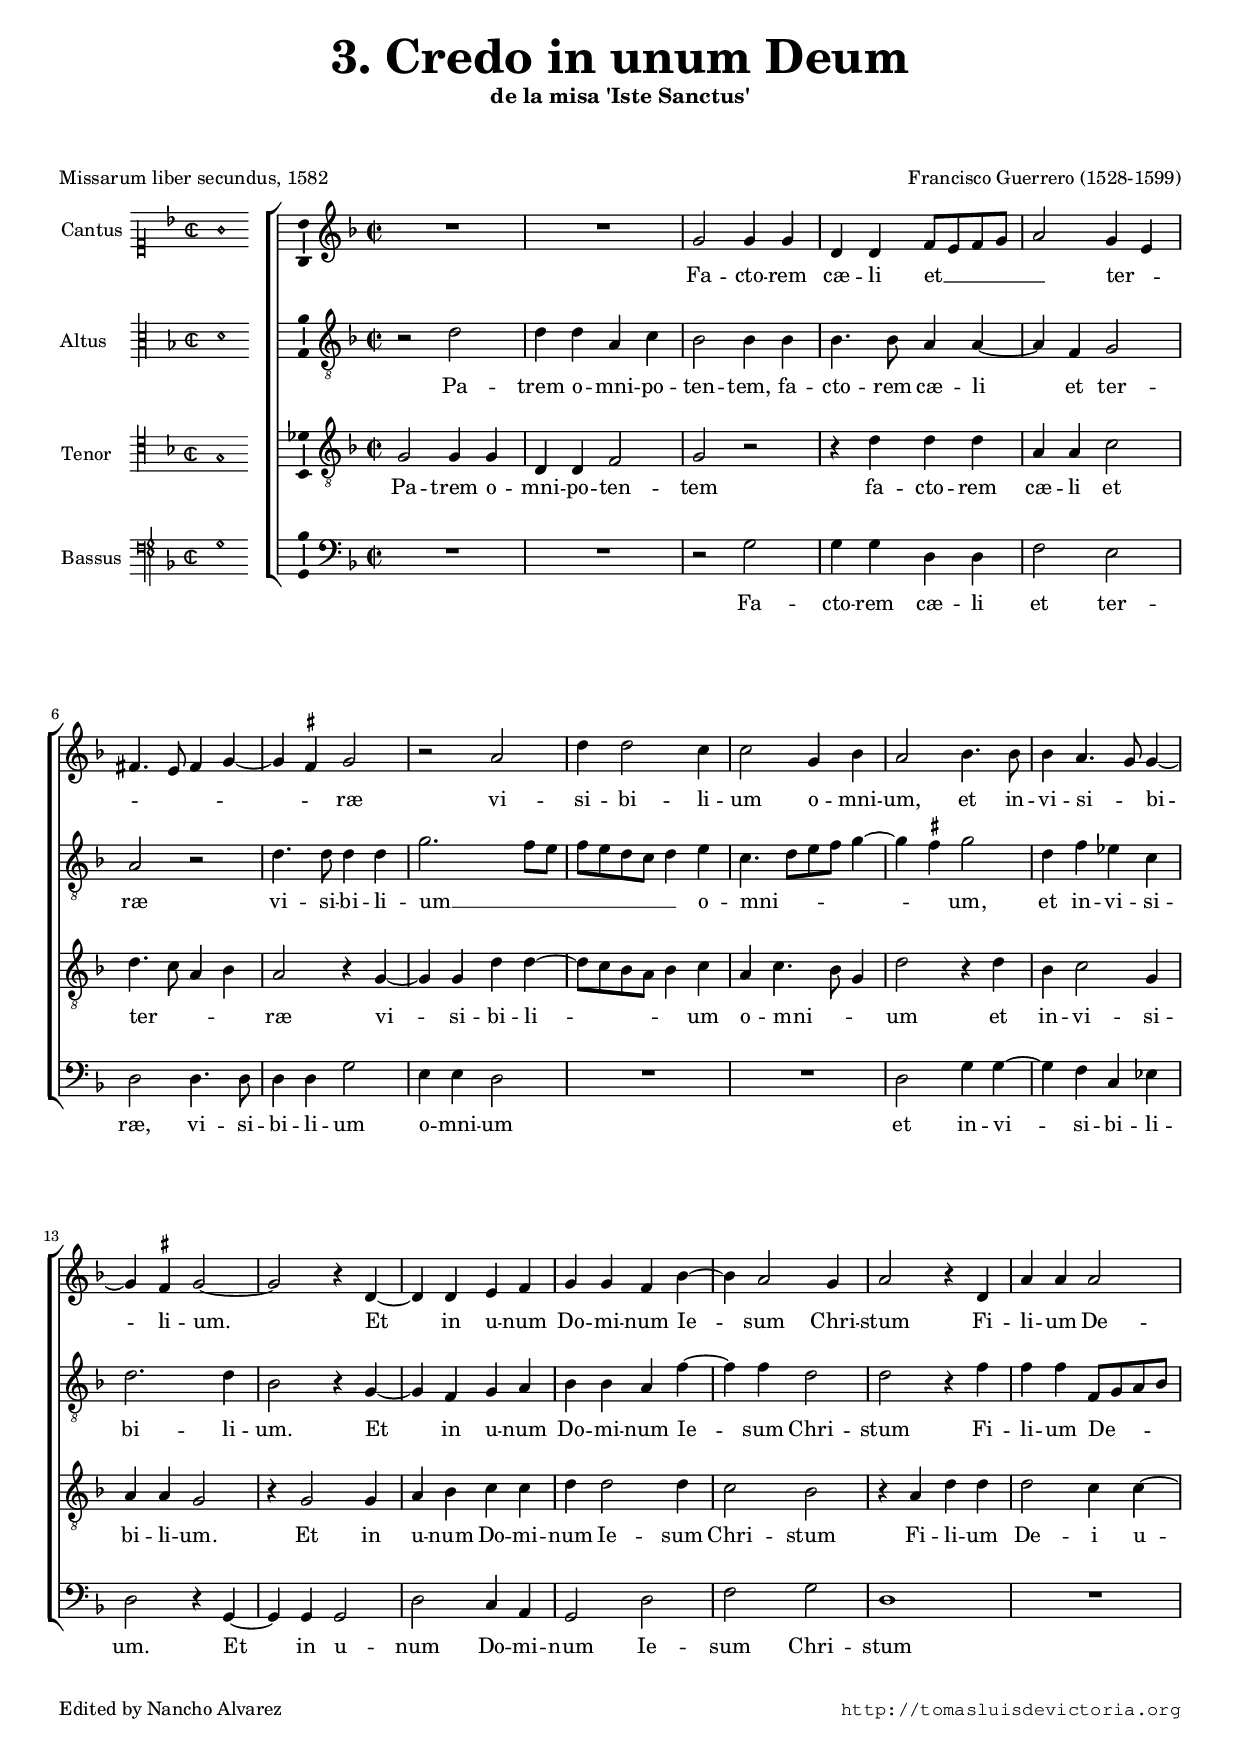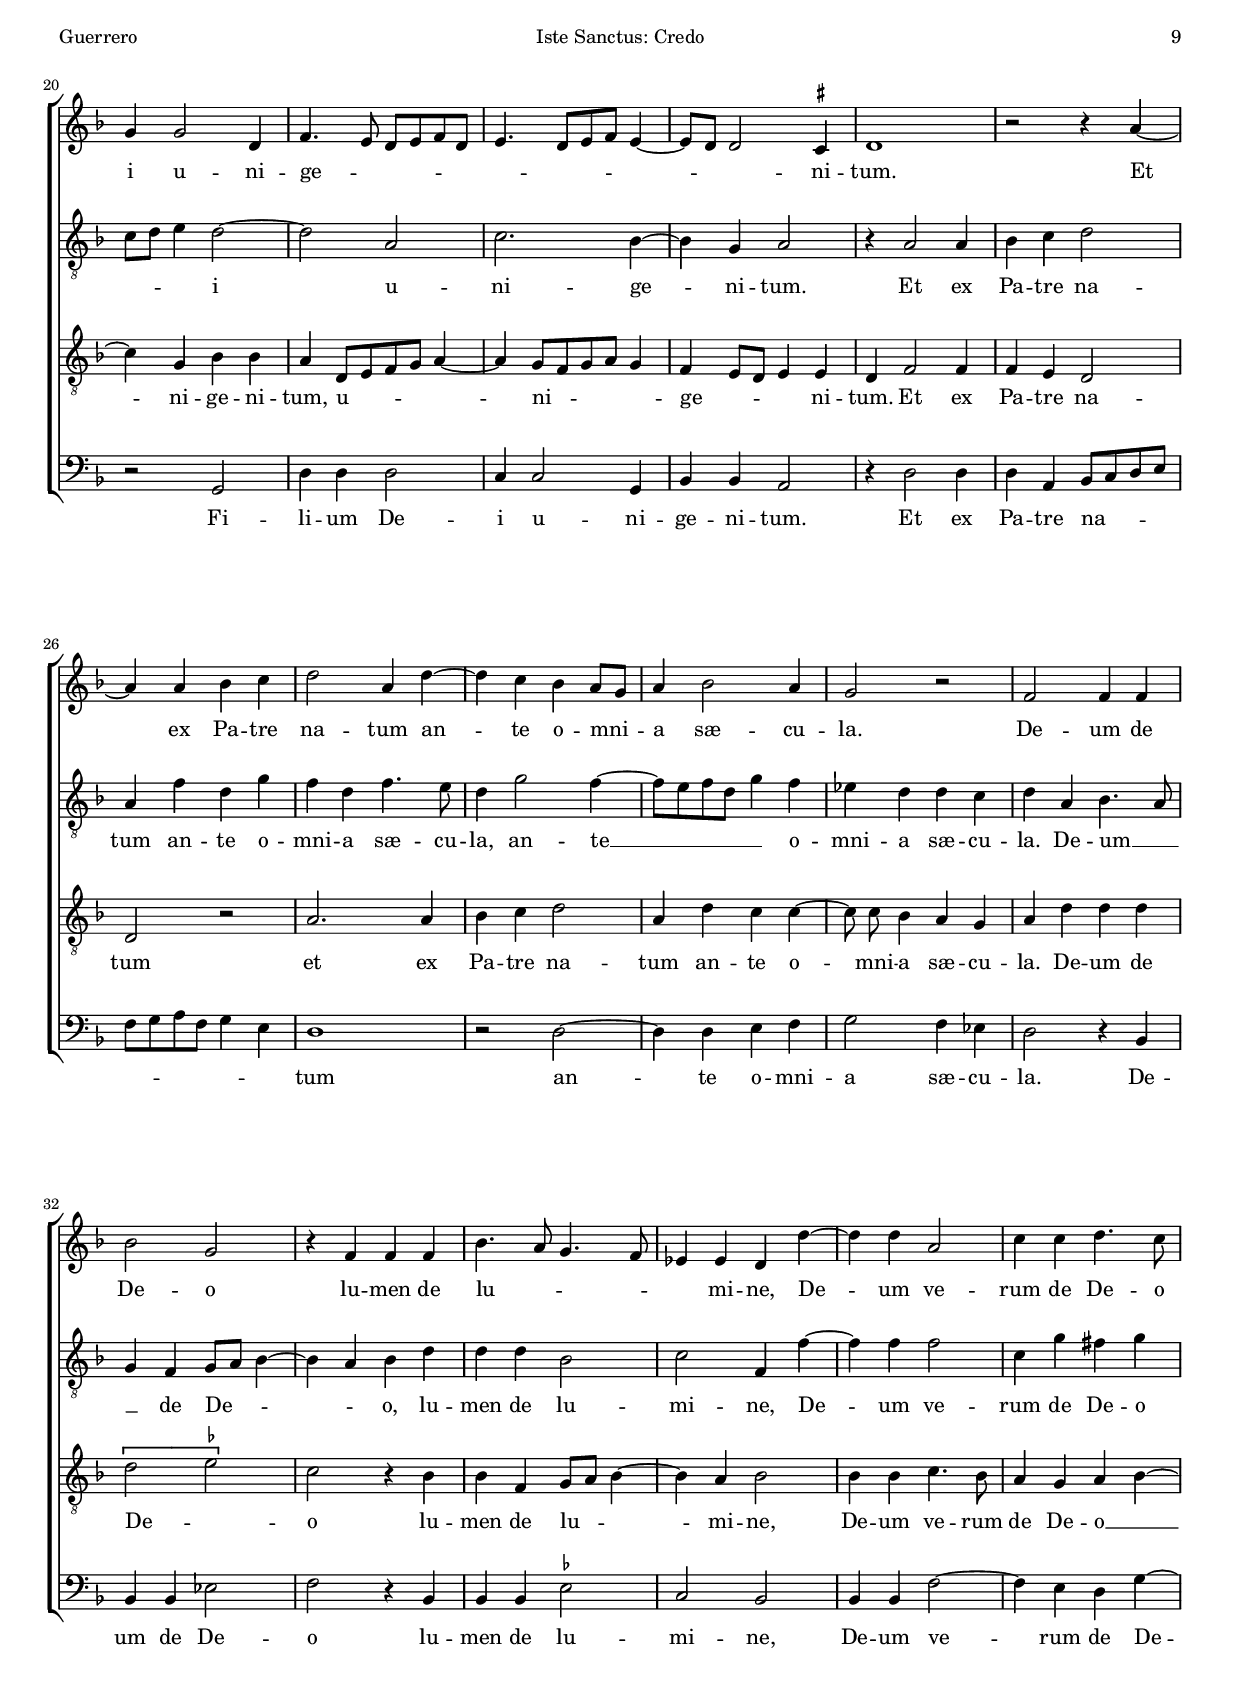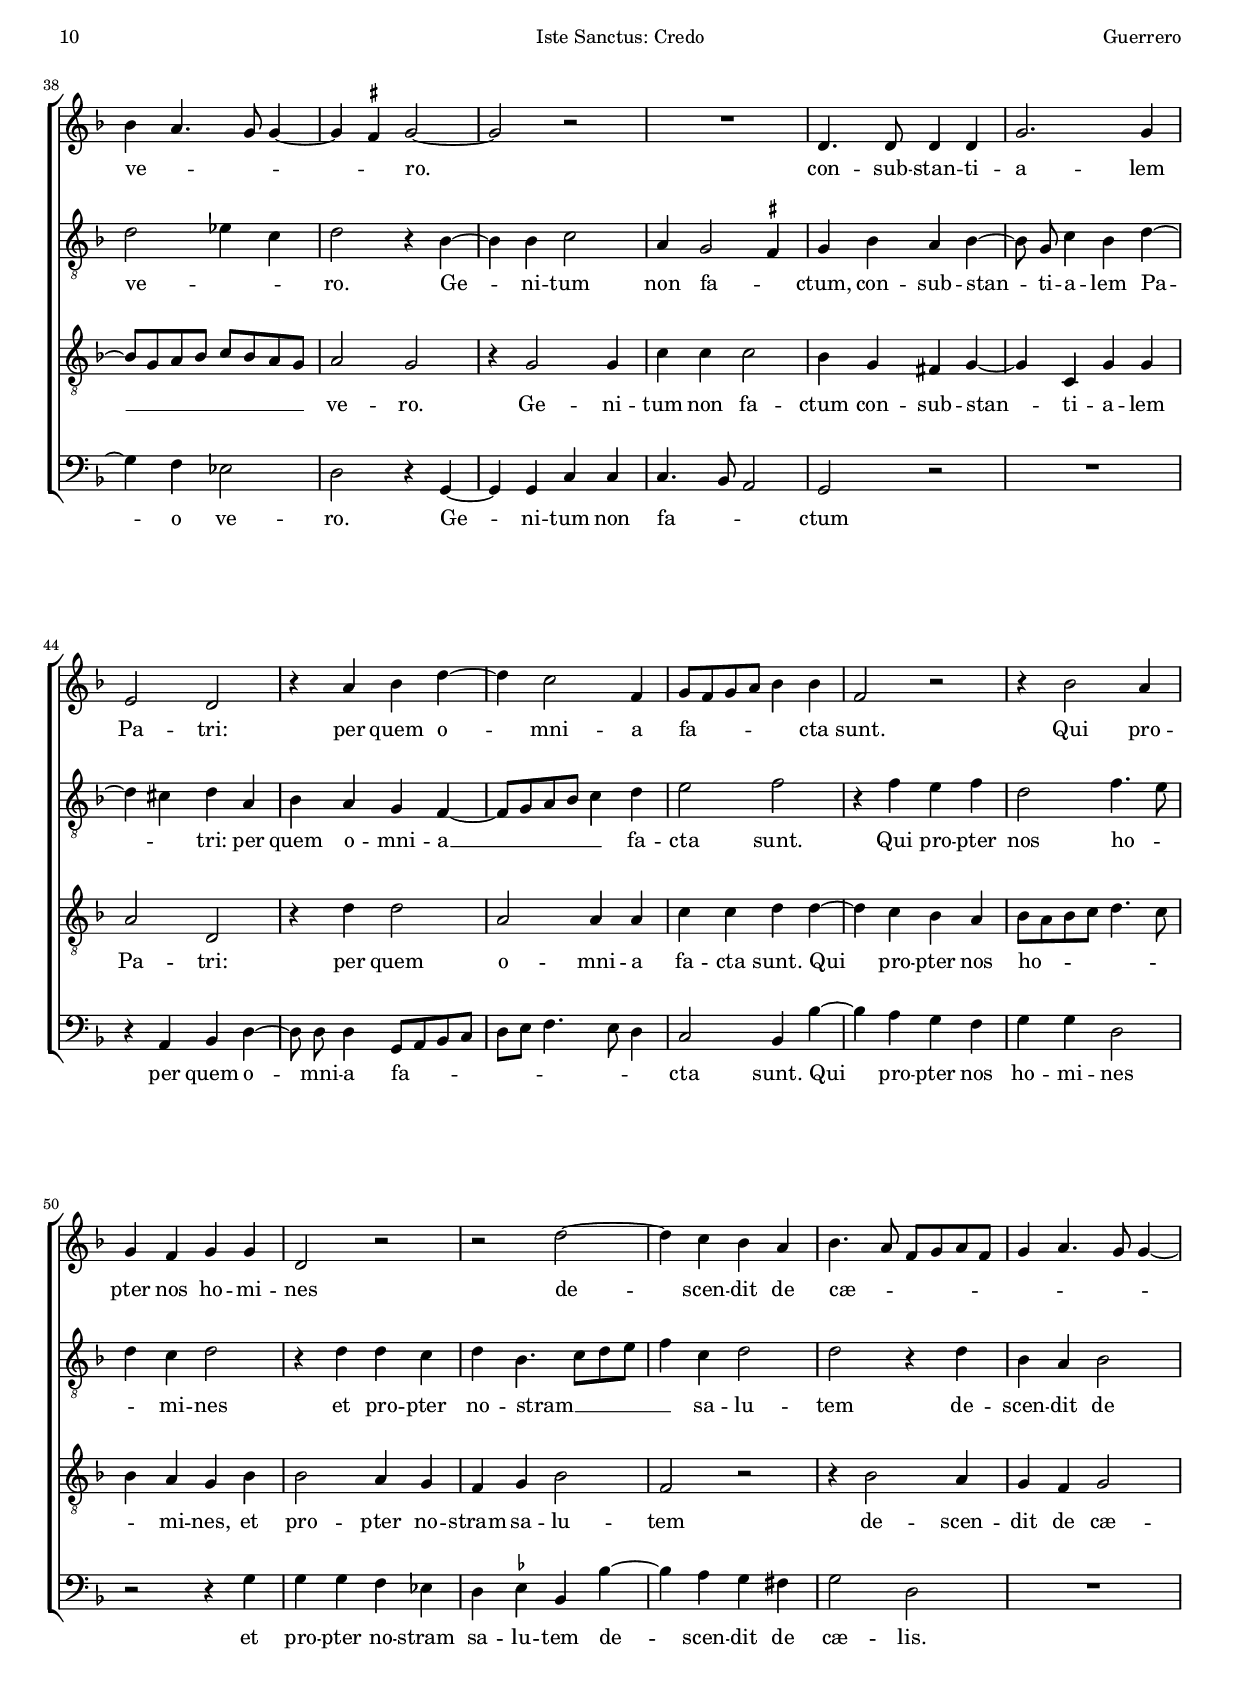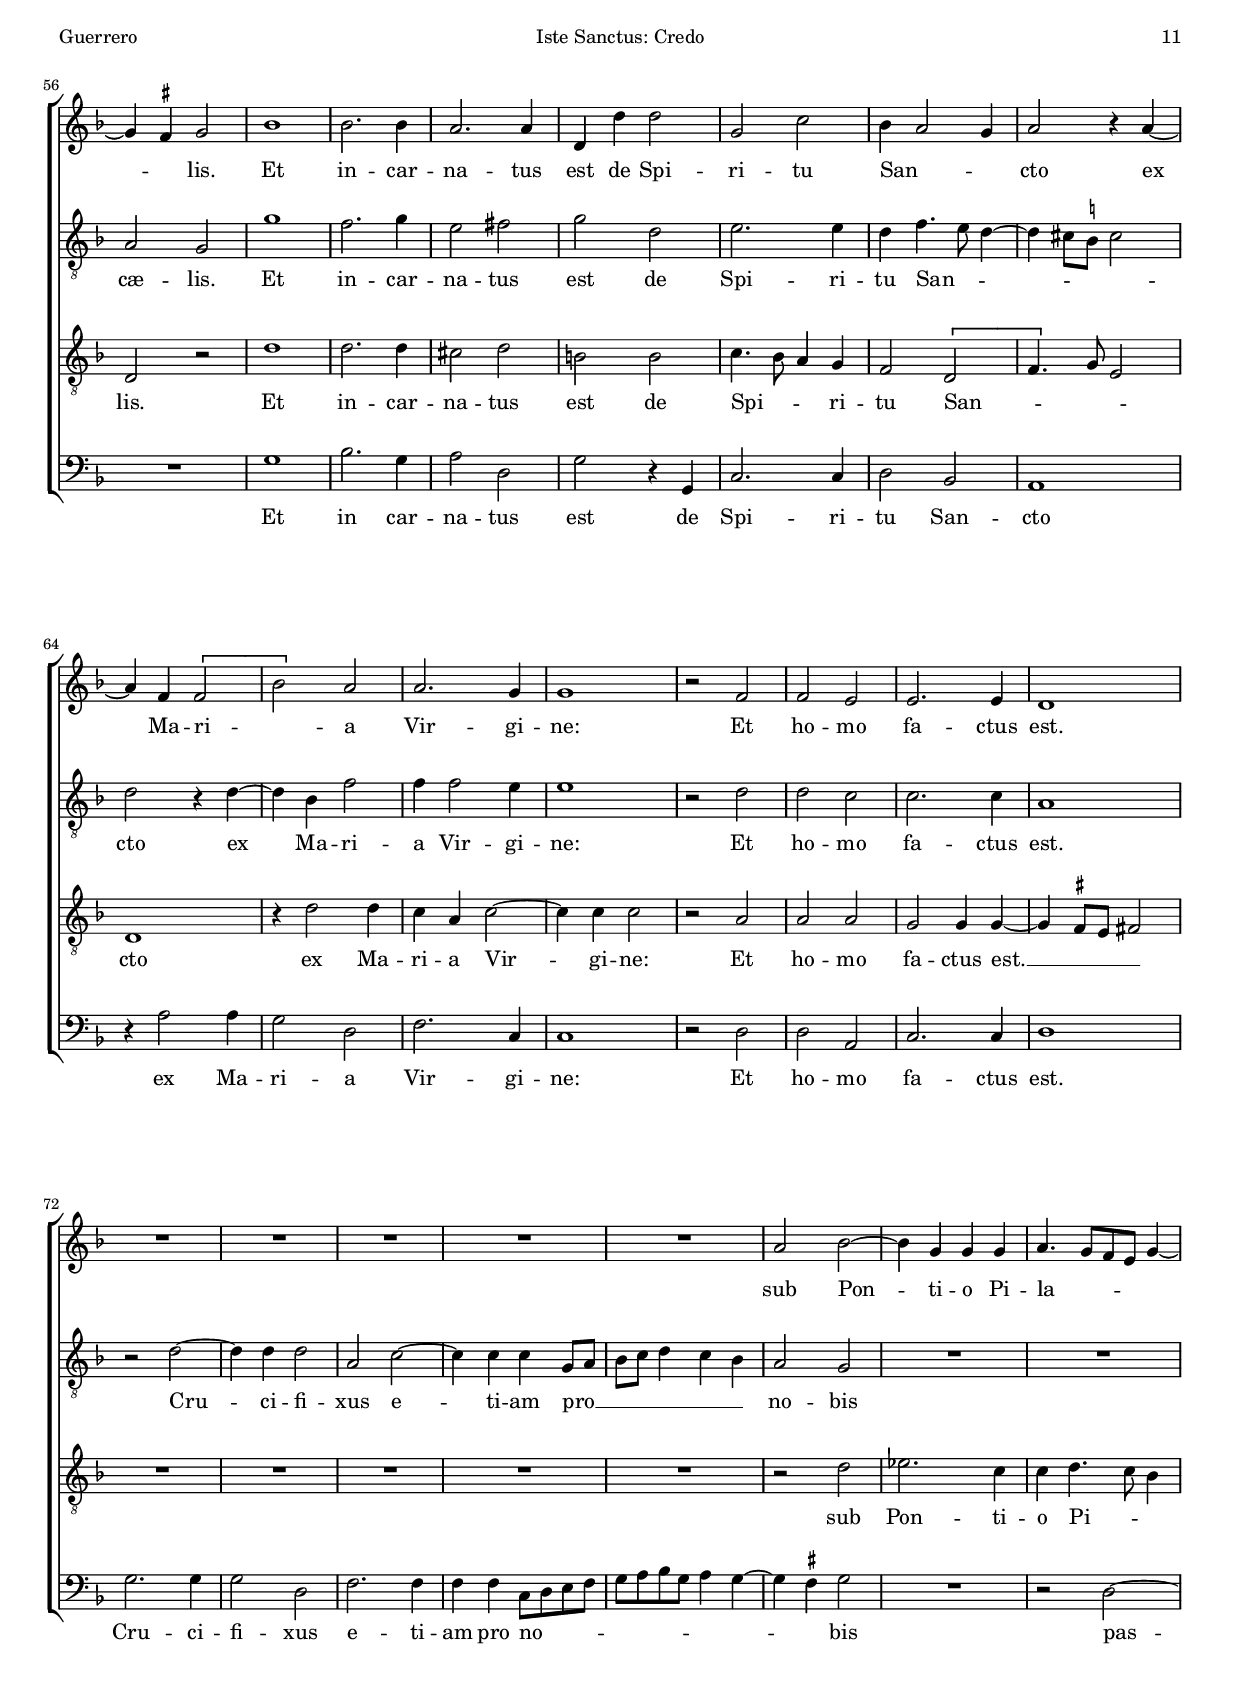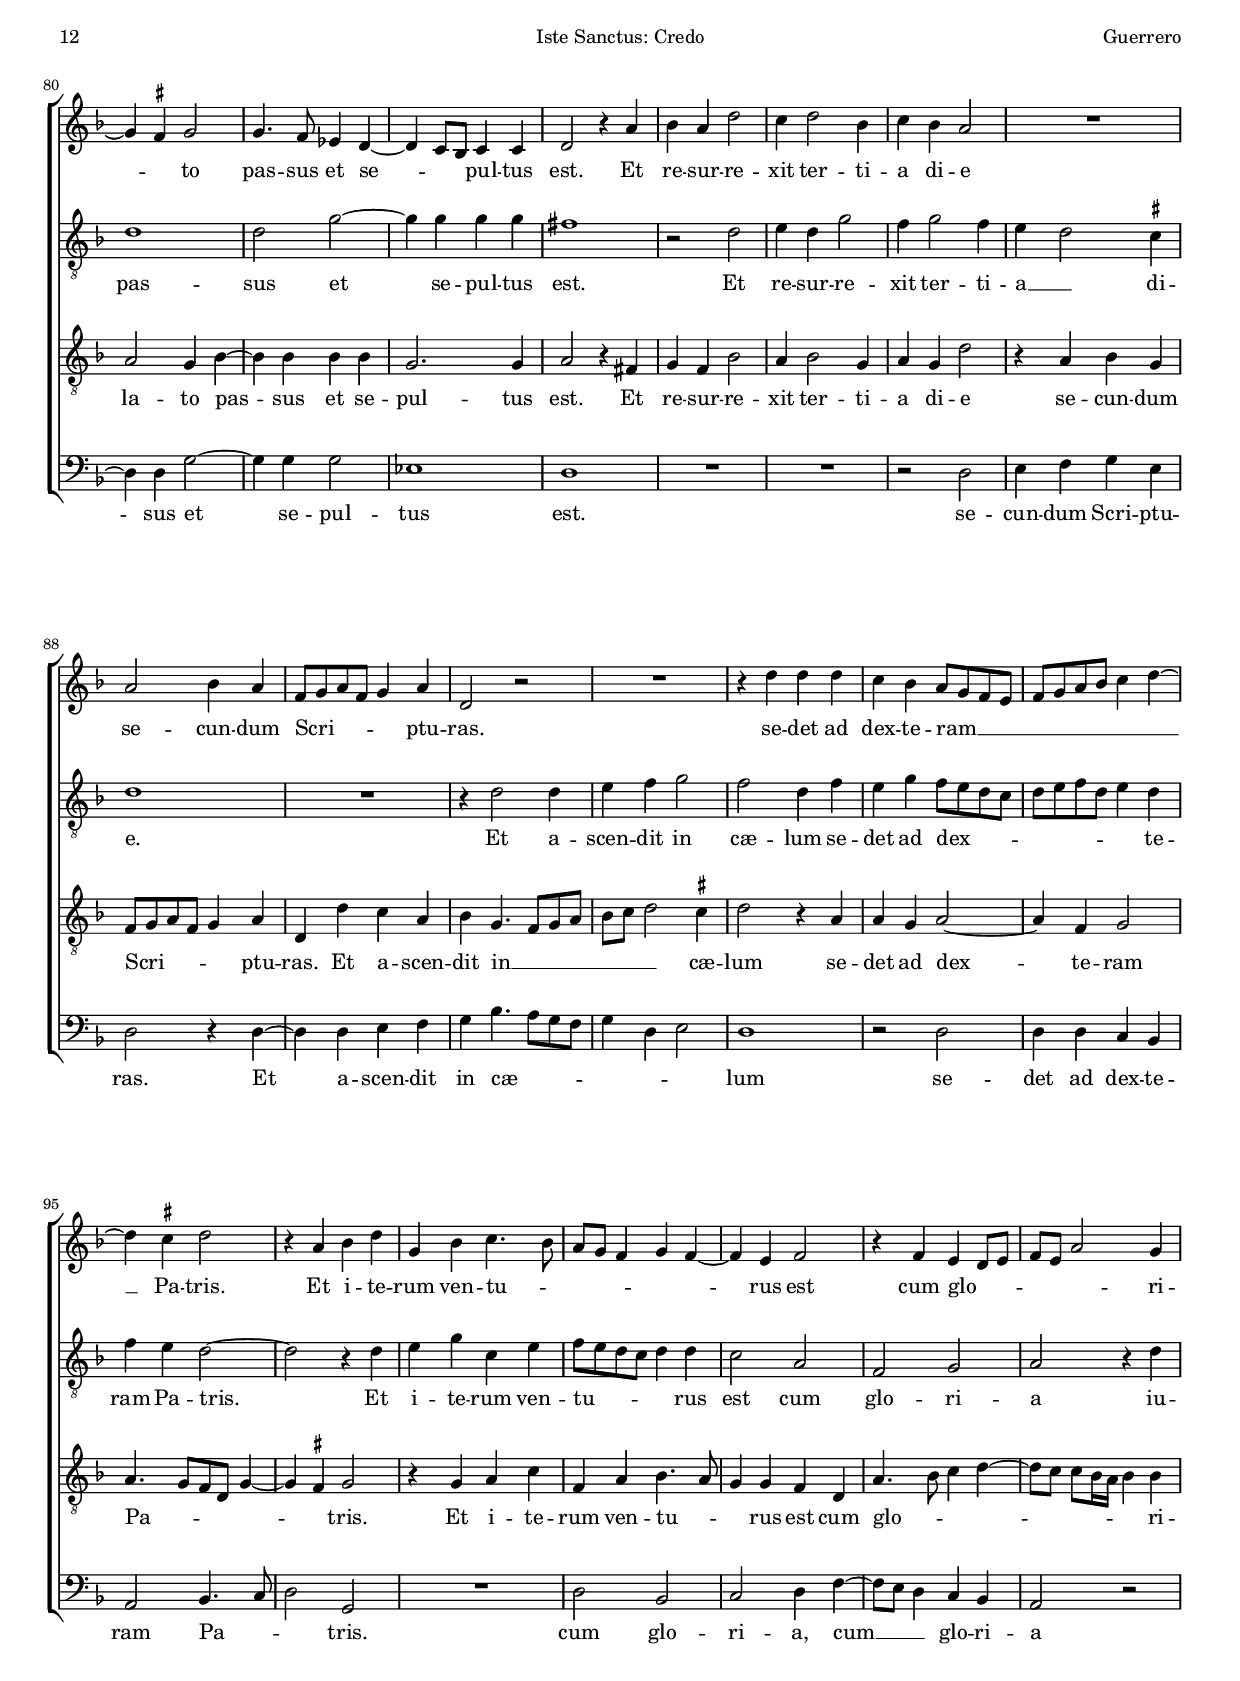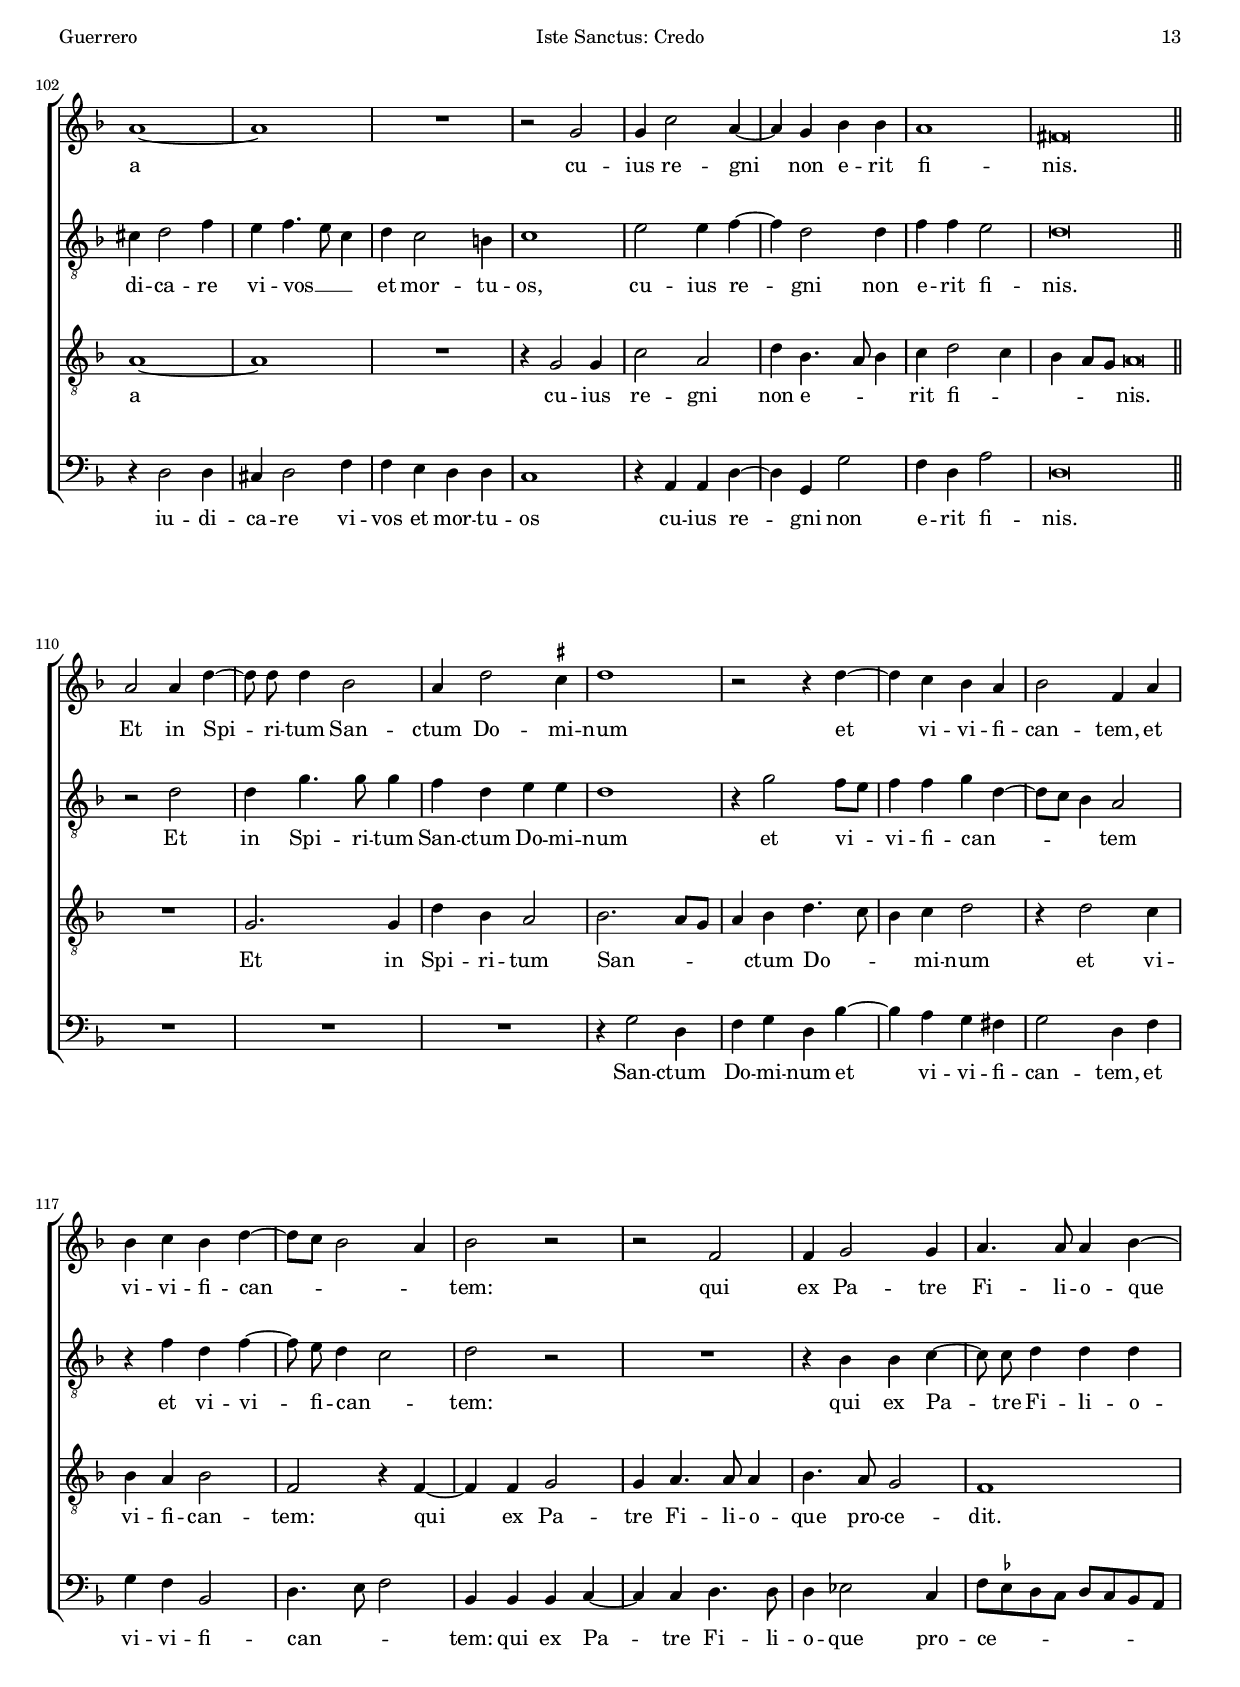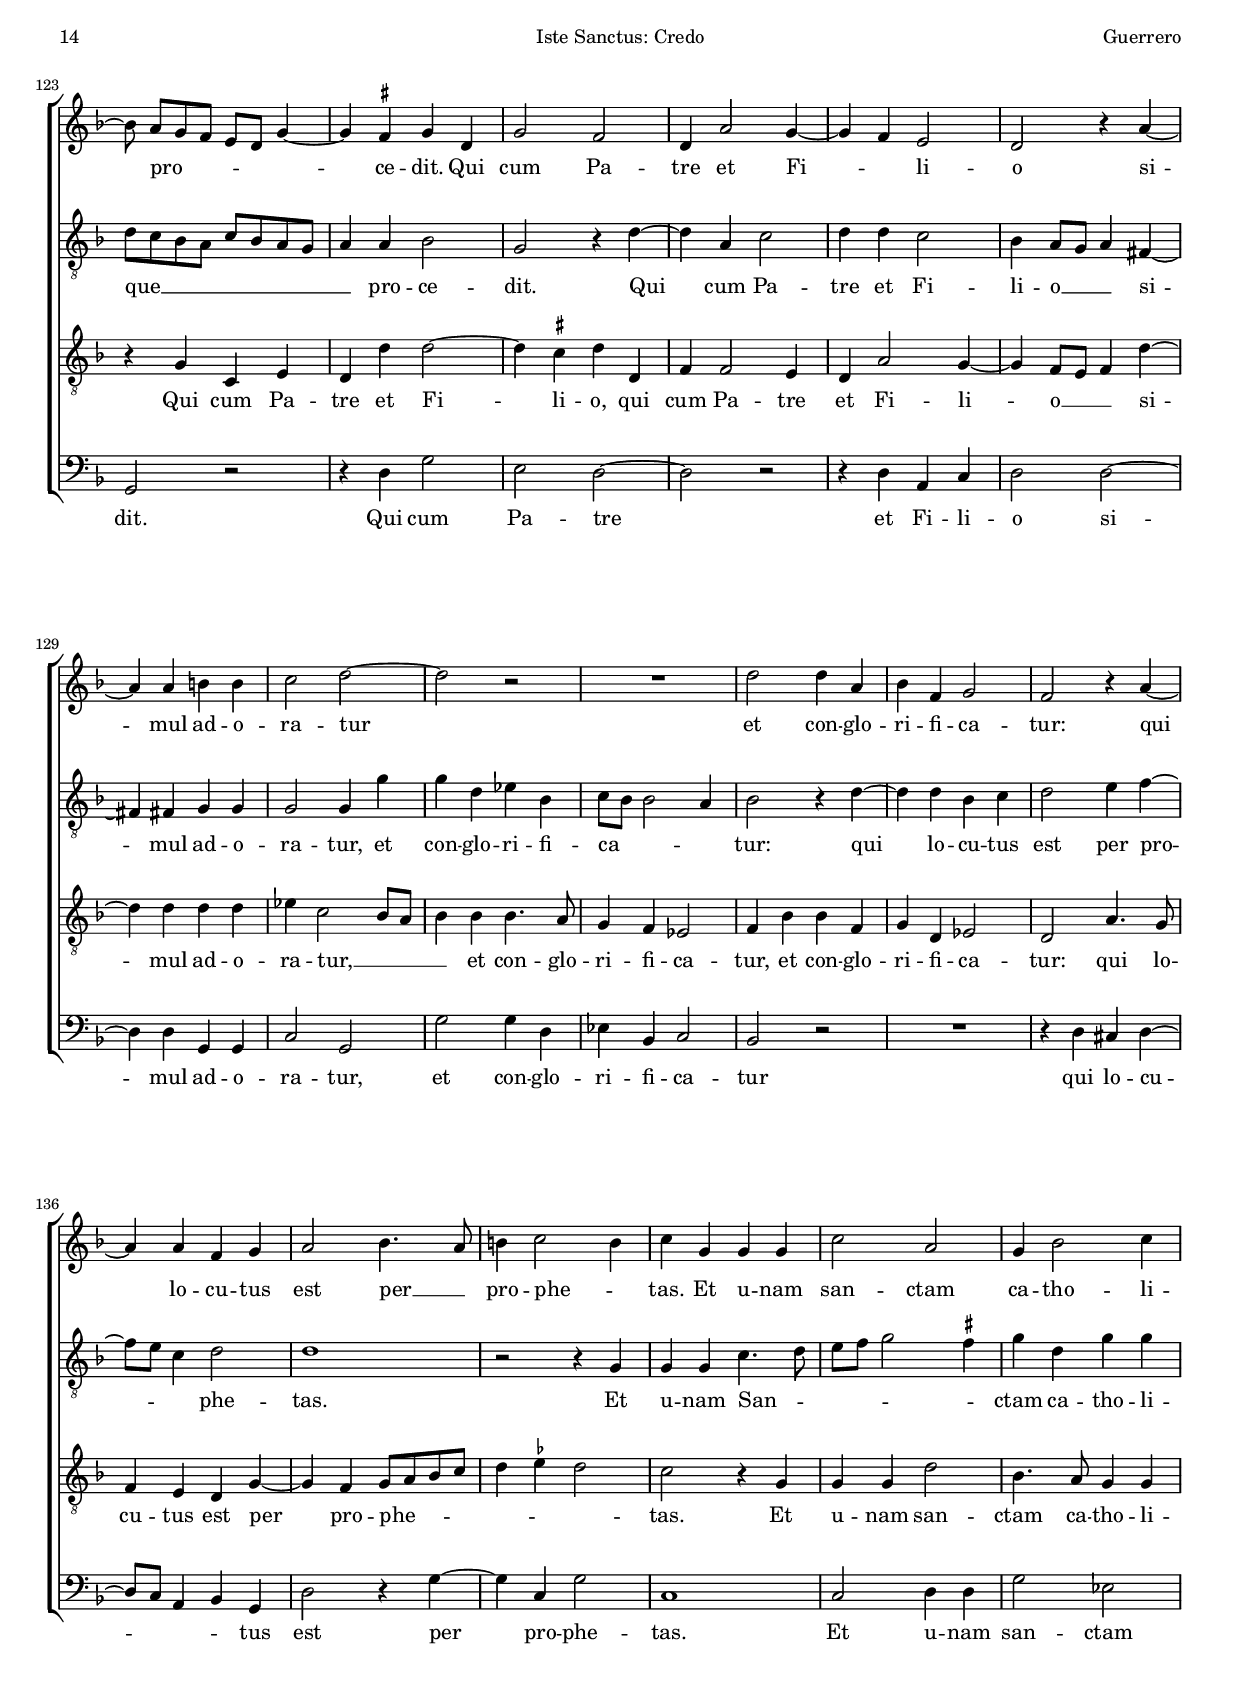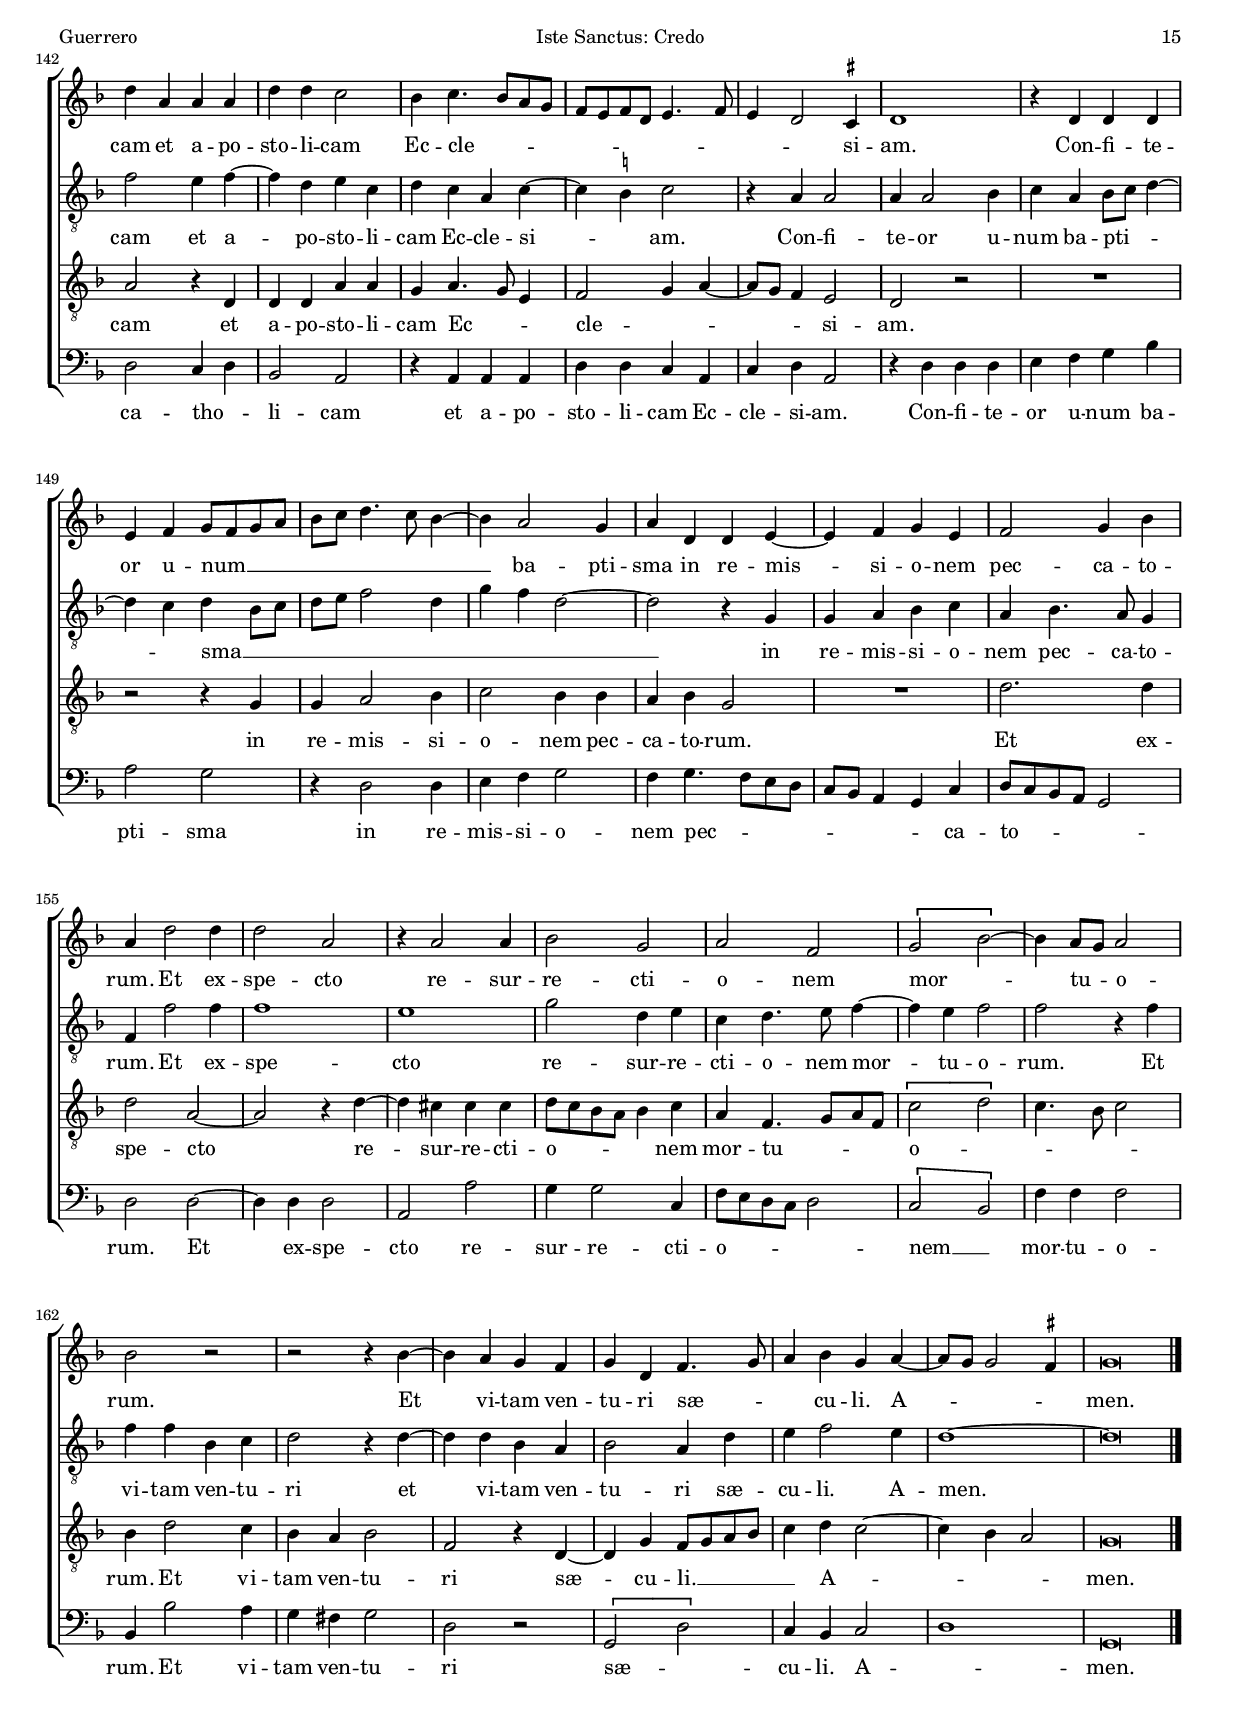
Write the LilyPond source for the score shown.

\version "2.18.0"

#(set-default-paper-size "a4")
#(set-global-staff-size 16.4)
#(ly:set-option 'point-and-click #f)
%mobile -s15.0 -i3.2

italicas=\override LyricText.font-shape = #'italic
rectas=\override LyricText.font-shape = #'upright
ss=\once \set suggestAccidentals = ##t
incipitwidth = 20

htitle="Iste Sanctus: Credo"
hcomposer="Guerrero"

\header {
	title=\markup{\larger \larger \larger \larger "3. Credo in unum Deum"}
	subtitle="de la misa 'Iste Sanctus'"
	subsubtitle=\markup{\null \vspace #2 }
	composer="Francisco Guerrero (1528-1599)"
        pdfauthor=\composer
	%opus="(-)"
	poet="Missarum liber secundus, 1582"
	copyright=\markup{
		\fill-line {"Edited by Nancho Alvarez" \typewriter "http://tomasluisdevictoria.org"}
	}
%	tagline=""
}

global={\key f \major \time 2/2 \skip 1*56 \bar "|" %\break 
				\skip 1*15 \bar "|" \break % doble barra?
				\skip 1*38 \bar "||" \break
				\skip 1*59 \bar "|." }


cantus=\relative c''{
	R1*2
	g2 g4 g
	d d f8 e f g
	a2 g4 e
	fis4. e8 fis4 g ~
	g \ss fis4 g2
	r2 a2
	d4 d2 c4
	c2 g4 bes
	a2 bes4. bes8 
	bes4 a4. g8 g4 ~
	g \ss fis g2 ~
	g r4 d ~
	d d e f
	g g f bes ~
	bes a2 g4
	a2 r4 d,
	a'a a2
	g4 g2 d4
	f4. e8 d e f d
	e4. d8[ e f] e4 ~
	e8 d d2 \ss cis4
	d1
	r2 r4 a' ~
	a a bes c
	d2 a4 d ~
	d c bes a8 g 
	a4 bes2 a4
	g2 r
	f2 f4 f
	bes2 g
	r4 f f f
	bes4. a8 g4. f8
	ees4 ees d d' ~
	d d a2
	c4 c d4. c8
	bes4 a4. g8 g4 ~
	g \ss fis g2 ~
	g r
	R1
	d4. d8 d4 d
	g2. g4
	e2 d
	r4 a' bes d ~
	d c2 f,4
	g8 f g a bes4 bes
	f2 r
	r4 bes2 a4
	g f g g
	d2 r
	r d' ~
	d4 c bes a bes4. a8 f g a f
	g4 a4. g8 g4 ~
	g \ss fis g2 
	bes1
	bes2. bes4
	a2. a4
	d, d' d2
	g, c 
	bes4 a2 g4
	a2 r4 a ~
	a f \[f2 
	bes\] a
	a2. g4
	g1
	r2 f
	f e
	e2. e4 
	d1
	R1*5
	a'2 bes ~
	bes4 g g g
	a4. g8[ f e] g4 ~
	g \ss fis g2
	g4. f8 ees4 d ~
	d c8 bes c4 c
	d2 r4 a'
	bes a d2
	c4 d2 bes4
	c bes a2
	R1
	a2 bes4 a
	f8 g a f g4 a
	d,2 r
	R1
	r4 d' d d
	c bes a8 g f e
	f g a bes c4 d ~
	d \ss cis d2
	r4 a bes d 
	g, bes c4. bes8
	a g f4 g f ~
	f e f2
	r4 f e d8 e 
	f e a2 g4
	a1 ~
	a 
	R1
	r2 g
	g4 c2 a4 ~
	a g bes bes
	a1 
	fis\breve*1/2
	a2 a4 d ~
	d8 \noBeam d d4 bes2
	a4 d2 \ss cis4
	d1 
	r2 r4 d ~
	d c bes a 
	bes2 f4 a 
	bes c bes d ~
	d8 c bes2 a4
	bes2 r
	r f
	f4 g2 g4
	a4. a8 a4 bes ~
	bes8 a[ g f] e[ d] g4 ~
	g \ss fis g d
	g2 f
	d4 a'2 g4 ~
	g f e2
	d r4 a' ~
	a a b b
	c2 d ~
	d r
	R1
	d2 d4 a 
	bes f g2
	f2 r4 a ~
	a a f g
	a2 bes4. a8
	b4 c2 b4
	c g g g
	c2 a
	g4 bes2 c4
	d a a a
	d d c2
	bes4 c4. bes8 a g
	f8 e f d e4. f8
	e4 d2 \ss cis4
	d1
	r4 d d d
	e f g8 f g a
	bes c d4. c8 bes4 ~
	bes a2 g4
	a d, d e ~
	e f g e
	f2 g4 bes
	a4 d2 d4
	d2 a
	r4 a2 a4
	bes2 g
	a f
	\[g bes ~ \]
	bes4 a8 g a2
	bes r
	r r4 bes ~
	bes a g f
	g d f4. g8
	a4 bes g a ~
	a8 g g2 \ss fis4
	g\breve*1/2
}

altus=\relative c'{
	r2 d
	d4 d a c
	bes2 bes4 bes
	bes4. bes8 a4 a ~
	a f g2
	a r
	d4. d8 d4 d
	g2. f8 e f e d c d4 e
	c4. d8[ e f] g4 ~
	g \ss fis g2
	d4 f ees c
	d2. d4
	bes2 r4 g ~
	g f g a
	bes bes a f' ~
	f f d2
	d r4 f 
	f f f,8 g a bes
	c d e4 d2 ~
	d a
	c2. bes4 ~
	bes g a2
	r4 a2 a4
	bes4 c d2
	a4 f' d g
	f d f4. e8 
	d4 g2 f4 ~
	f8 e f d g4 f
	ees d d c
	d a bes4. a8
	g4 f g8 a bes4 ~
	bes a bes d d d bes2
	c2 f,4 f' ~
	f f f2
	c4 g' fis g
	d2 ees4 c
	d2 r4 bes ~
	bes bes c2
	a4 g2 \ss fis4
	g bes a bes ~
	bes8 \noBeam g c4 bes d ~
	d cis d a
	bes a g f ~
	f8 g a bes c4 d
	e2 f
	r4 f e f
	d2 f4. e8
	d4 c d2
	r4 d d c 
	d bes4. c8 d e
	f4 c d2
	d r4 d4
	bes a bes2
	a g
	g'1
	f2. g4
	e2 fis
	g d
	e2. e4
	d f4. e8 d4 ~
	d cis8 \ss b cis2
	d2 r4 d ~
	d4 bes f'2
	f4 f2 e4
	e1
	r2 d 
	d c
	c2. c4 
	a1
	r2 d ~
	d4 d d2
	a c ~
	c4 c c g8 a 
	bes c d4 c bes
	a2 g
	R1*2
	d'1
	d2 g2 ~
	g4 g g g 
	fis1
	r2 d
	e4 d g2
	f4 g2 f4
	e4 d2 \ss cis4
	d1
	R1
	r4 d2 d4 
	e f g2
	f d4 f 
	e g f8 e d c
	d e f d e4 d
	f e d2 ~
	d r4 d
	e g c, e
	f8 e d c d4 d
	c2 a
	f g
	a r4 d
	cis d2 f4
	e f4. e8 c4
	d c2 b4
	c1
	e2 e4 f ~
	f d2 d4
	f f e2 
	d\breve*1/2
	r2 d
	d4 g4. g8 g4
	f d e e
	d1
	r4 g2 f8 e
	f4 f g d ~
	d8 c bes4 a2
	r4 f' d f ~
	f8 \noBeam e d4 c2
	d r
	R1
	r4 bes bes c ~
	c8 \noBeam c d4 d d
	d8 c bes a c bes a g
	a4 a bes2
	g2 r4 d' ~
	d a c2
	d4 d c2
	bes4 a8 g a4 fis ~
	fis fis g g
	g2 g4 g'
	g d ees bes
	c8 bes bes2 a4
	bes2 r4 d ~
	d d bes c
	d2 e4 f ~
	f8 e c4 d2
	d1
	r2 r4 g, 
	g g c4. d8
	e f g2 \ss fis4
	g d g g
	f2 e4 f ~
	f d e c
	d c a c ~
	c \ss b c2
	r4 a a2
	a4 a2 bes4
	c a bes8 c d4 ~
	d c d bes8 c
	d e f2 d4
	g f d2 ~
	d r4 g, 
	g a bes c 
	a bes4. a8 g4
	f4 f'2 f4 
	f1
	e
	g2 d4 e
	c d4. e8 f4 ~
	f e f2
	f r4 f
	f f bes, c 
	d2 r4 d ~
	d d bes a
	bes2 a4 d
	e f2 e4 
	d1 ~
	d\breve*1/2
}

tenor=\relative c'{
	g2 g4 g
	d d f2
	g r
	r4 d' d d
	a a c2
	d4. c8 a4 bes
	a2 r4 g ~
	g g d' d ~
	d8 c bes a bes4 c
	a c4. bes8 g4
	d'2 r4 d
	bes c2 g4
	a a g2
	r4 g2 g4
	a bes c c
	d d2 d4
	c2 bes
	r4 a d d
	d2 c4 c ~
	c g bes bes
	a d,8[ e f g] a4 ~
	a g8[ f g a] g4
	f e8 d e4 e
	d f2 f4
	f4 e d2
	d r
	a'2. a4
	bes c d2
	a4 d c c ~
	c8 \noBeam c bes4 a g
	a d d d
	\[d2 \ss ees\]
	c r4 bes
	bes f g8 a bes4 ~
	bes4 a bes2
	bes4 bes c4. bes8
	a4 g a bes ~
	bes8 g a bes c bes a g
	a2 g
	r4 g2 g4
	c c c2
	bes4 g fis g ~
	g c, g' g
	a2 d,
	r4 d' d2
	a a4 a
	c c d d ~
	d c bes a
	bes8 a bes c d4. c8
	bes4 a g bes
	bes2 a4 g
	f g bes2
	f r
	r4 bes2 a4
	g4 f g2 
	d r
	d'1
	d2. d4 cis2 d
	b b
	c4. bes8 a4 g 
	f2 \[d
	f4.\] g8 e2
	d1
	r4 d'2 d4
	c a c2 ~
	c4 c c2
	r2 a
	a a
	g g4 g ~
	g \ss fis8 e fis!2
	R1*5
	r2 d'
	ees2. c4
	c d4. c8 bes4
	a2 g4 bes ~
	bes bes bes bes
	g2. g4
	a2 r4 fis
	g f bes2
	a4 bes2 g4
	a g d'2
	r4 a bes g
	f8 g a f g4 a
	d, d' c a
	bes g4. f8 g a
	bes c d2 \ss cis4
	d2 r4 a
	a g a2 ~
	a4 f g2
	a4. g8[ f d] g4 ~
	g \ss fis g2
	r4 g a c
	f, a bes4. a8
	g4 g f d
	a'4. bes8 c4 d ~
	d8[ c] c[ bes16 a] bes4 bes
	a1 ~
	a
	R1
	r4 g2 g4
	c2 a
	d4 bes4. a8 bes4
	c d2 c4
	bes4 a8 g a\breve*1/4
	R1
	g2. g4
	d' bes a2
	bes2. a8 g
	a4 bes d4. c8
	bes4 c d2
	r4 d2 c4
	bes4 a bes2
	f2 r4 f ~
	f f g2
	g4 a4. a8 a4
	bes4. a8 g2
	f1
	r4 g c, e
	d d' d2 ~
	d4 \ss cis d d,
	f f2 e4
	d a'2 g4 ~
	g f8 e f4 d' ~
	d d d d
	ees4 c2 bes8 a
	bes4 bes bes4. a8
	g4 f ees2
	f4 bes bes f 
	g d ees2
	d2 a'4. g8
	f4 e d g ~
	g f g8 a bes c 
	d4 \ss ees d2
	c r4 g
	g g d'2
	bes4. a8 g4 g
	a2 r4 d,
	d d a' a
	g a4. g8 e4
	f2 g4 a ~
	a8 g f4 e2
	d r
	R1
	r2 r4 g
	g a2 bes4
	c2 bes4 bes
	a bes g2
	R1
	d'2. d4
	d2 a ~
	a r4 d ~
	d cis cis cis
	d8 c bes a bes4 c
	a f4. g8 a f
	\[c'2 d\]
	c4. bes8 c2
	bes4 d2 c4
	bes a bes2
	f2 r4 d ~
	d g f8 g a bes
	c4 d c2 ~
	c4 bes a2 
	g\breve*1/2
}

bassus=\relative c'{
	R1*2
	r2 g
	g4 g d d
	f2 e
	d d4. d8 
	d4 d g2
	e4 e d2
	R1*2
	d2 g4 g ~
	g f c ees 
	d2 r4 g, ~
	g g g2
	d'2 c4 a
	g2 d' 
	f g 
	d1
	R1
	r2 g, 
	d'4 d d2
	c4 c2 g4
	bes bes a2
	r4 d2 d4
	d4 a bes8 c d e
	f g a f g4 e
	d1
	r2 d ~
	d4 d e f
	g2 f4 ees
	d2 r4 bes
	bes bes ees2
	f r4 bes,
	bes bes \ss ees2
	c2 bes
	bes4 bes f'2 ~
	f4 e d g ~
	g f ees2
	d r4 g, ~
	g g c c 
	c4. bes8 a2
	g2 r
	R1
	r4 a bes d ~
	d8 \noBeam d d4 g,8 a bes c
	d e f4. e8 d4
	c2 bes4 bes' ~
	bes a g f 
	g g d2
	r2 r4 g
	g g f ees
	d \ss ees bes bes' ~
	bes a g fis
	g2 d
	R1*2
	g1
	bes2. g4
	a2 d,
	g r4 g,
	c2. c4
	d2 bes
	a1
	r4 a'2 a4
	g2 d
	f2. c4 
	c1
	r2 d
	d a
	c2. c4 
	d1
	g2. g4
	g2 d
	f2. f4
	f4 f c8 d e f
	g a bes g a4 g ~
	g \ss fis g2
	R1
	r2 d ~
	d4 d g2 ~
	g4 g g2
	ees1 
	d
	R1*2
	r2 d
	e4 f g e
	d2 r4 d ~
	d d e f
	g bes4. a8 g f
	g4 d e2
	d1
	r2 d
	d4 d c bes
	a2 bes4. c8
	d2 g,
	R1
	d'2 bes
	c d4 f ~
	f8 e d4 c bes
	a2 r
	r4 d2 d4
	cis4 d2 f4
	f e d d
	c1
	r4 a a d ~
	d g, g'2
	f4 d a'2
	d,\breve*1/2
	R1*3
	r4 g2 d4
	f g d bes' ~
	bes a g fis
	g2 d4 f
	g f bes,2
	d4. e8 f2
	bes,4 bes bes c ~
	c c d4. d8 
	d4 ees2 c4
	f8 \ss ees d c d c bes a 
	g2 r
	r4 d' g2
	e2 d ~
	d r
	r4 d a c
	d2 d ~
	d4 d g, g
	c2 g
	g' g4 d 
	ees bes c2
	bes r
	R1
	r4 d cis d ~
	d8 c a4 bes g
	d'2 r4 g ~
	g c, g'2
	c,1
	c2 d4 d 
	g2 ees
	d c4 d
	bes2 a
	r4 a a a
	d d c a
	c d a2
	r4 d d d
	e f g bes
	a2 g
	r4 d2 d4 
	e f g2
	f4 g4. f8 e d
	c bes a4 g c 
	d8 c bes a g2
	d'2 d ~
	d4 d d2
	a a'
	g4 g2 c,4
	f8 e d c d2
	\[c2 bes\]
	f'4 f f2
	bes,4 bes'2 a4
	g fis g2
	d r
	\[g, d'\]
	c4 bes c2
	d1 
	g,\breve*1/2
}


textocantus=\lyricmode{
Fa -- cto -- rem cæ -- li et __ _ _ _ _ ter -- _ _ _ _ _ _ ræ
vi -- si -- bi -- li -- um o -- mni -- um,
et in -- vi -- si -- _ bi -- li -- um.
Et in u -- num Do -- mi -- num Ie -- sum Chri -- stum
Fi -- li -- um De -- i u -- ni -- ge -- _ _ _ _ _ _ _ _ _ _ _ _ ni -- tum.
Et ex Pa -- tre na -- tum an -- te o -- mni -- _ a sæ -- cu -- la.
De -- um de De -- o
lu -- men de lu -- _ _ _ _ mi -- ne,
De -- um ve -- rum de De -- o ve -- _ _ _ _ ro.
con -- sub -- stan -- ti -- a -- lem Pa -- tri:
per quem o -- mni -- a fa -- _ _ _ _ cta sunt.
Qui pro -- pter nos ho -- mi -- nes
de -- scen -- dit de cæ -- _ _ _ _ _ _ _ _ _ _ lis.
Et in -- car -- na -- tus est de Spi -- ri -- tu San -- _ _ cto
ex Ma -- ri -- _ a Vir -- gi -- ne:
Et ho -- mo fa -- ctus est.
sub Pon -- ti -- o Pi -- la -- _ _ _ _ _ to
pas -- sus et se -- _ _ pul -- tus est.
Et re -- sur -- re -- xit ter -- ti -- a di -- e
se -- cun -- dum Scri -- _ _ _ _ ptu -- ras.
se -- det ad dex -- te -- ram __ _ _ _ _ _ _ _ _ _ Pa -- tris.
Et i -- te -- rum ven -- tu -- _ _ _ _ _ _ rus est
cum glo -- _ _ _ _ _ ri -- a 
cu -- ius re -- gni non e -- rit fi -- nis.
Et in Spi -- ri -- tum San -- ctum Do -- mi -- num
et vi -- vi -- fi -- can -- tem,
et vi -- vi -- fi -- can -- _ _ _ tem:
qui ex Pa -- tre Fi -- li -- o -- que 
pro -- _ _ _ _ _ ce -- dit.
Qui cum Pa -- tre et Fi -- _ li -- o
si -- mul ad -- o -- ra -- tur
et con -- glo -- ri -- fi -- ca -- tur:
qui lo -- cu -- tus est
per __ _ pro -- phe -- _ tas.
Et u -- nam san -- ctam
ca -- tho -- li -- cam et a -- po -- sto -- li -- cam
Ec -- cle -- _ _ _ _ _ _ _ _ _ _ _ si -- am.
Con -- fi -- te -- or u -- num __ _ _ _ _ _ _ _ _ ba -- pti -- sma
in re -- mis -- si -- o -- nem pec -- ca -- to -- rum.
Et ex -- spe -- cto
re -- sur -- re -- cti -- o -- nem
mor -- _ tu -- _ o -- rum.
Et vi -- tam ven -- tu -- ri sæ -- _ _ cu -- li.
A -- _ _ _ men.
}

textoaltus=\lyricmode{
Pa -- trem o -- mni -- po -- ten -- tem,
fa -- cto -- rem cæ -- li et ter -- ræ
vi -- si -- bi -- li -- um __ _ _ _ _ _ _ _ o -- mni -- _ _ _ _ _ um,
et in -- vi -- si -- bi -- li -- um.
Et in u -- num Do -- mi -- num Ie -- sum Chri -- stum
Fi -- li -- um De -- _ _ _ _ _ _ i 
u -- ni -- ge -- ni -- tum.
Et ex Pa -- tre na -- tum an -- te o -- mni -- a sæ -- cu -- la,
an -- te __ _ _ _ _ o -- mni -- a sæ -- cu -- la.
De -- um __ _ _ de De -- _ _ _ o,
lu -- men de lu -- mi -- ne,
De -- um ve -- rum de De -- o ve -- _ _ ro.
Ge -- ni -- tum non fa -- _ ctum,
con -- sub -- stan -- ti -- a -- lem Pa -- _ tri:
per quem o -- mni -- a __ _ _ _ _ fa -- cta sunt.
Qui pro -- pter nos ho -- _ _ mi -- nes
et pro -- pter no -- stram __ _ _ _ _ sa -- lu -- tem
de -- scen -- dit de cæ -- lis.
Et in -- car -- na -- tus est
de Spi -- ri -- tu San -- _ _ _ _ _ cto
ex Ma -- ri -- a Vir -- gi -- ne:
Et ho -- mo fa -- ctus est.
Cru -- ci -- fi -- xus e -- ti -- am pro __ _ _ _ _ _ _ no -- bis
pas -- sus et se -- pul -- tus est.
Et re -- sur -- re -- xit ter -- ti -- a __ _ di -- e.
Et a -- scen -- dit in cæ -- lum se -- det ad dex -- _ _ _ _ _ _ _ _ te -- ram Pa -- tris.
Et i -- te -- rum ven -- tu -- _ _ _ _ rus est
cum glo -- ri -- a
iu -- di -- ca -- re vi -- vos __ _ _ et mor -- tu -- os,
cu -- ius re -- gni non e -- rit fi -- nis.
Et in Spi -- ri -- tum 
San -- ctum Do -- mi -- num
et vi -- _ vi -- fi -- can -- _ _ _ tem
et vi -- vi -- fi -- can -- _ tem:
qui ex Pa -- tre Fi -- li -- o -- que __ _ _ _ _ _ _ _ _ pro -- ce -- dit.
Qui cum Pa -- tre et Fi -- li -- o __ _ _ si -- mul ad -- o -- ra -- tur,
et con -- glo -- ri -- fi -- ca -- _ _ _ tur:
qui lo -- cu -- tus est per pro -- _ _ phe -- tas.
Et u -- nam San -- _ _ _ _ _ ctam
ca -- tho -- li -- cam 
et a -- po -- sto -- li -- cam Ec -- cle -- si -- _ am.
Con -- fi -- te -- or u -- num ba -- pti -- _ _ _ sma __ _ _ _ _ _ _ _ _ _ 
in re -- mis -- si -- o -- nem pec -- ca -- to -- rum.
Et ex -- spe -- cto
re -- sur -- re -- cti -- o -- nem mor -- tu -- o -- rum.
Et vi -- tam ven -- tu -- ri
et vi -- tam ven -- tu -- ri sæ -- cu -- li.
A -- men.
}

textotenor=\lyricmode{
Pa -- trem o -- mni -- po -- ten -- tem
fa -- cto -- rem cæ -- li et ter -- _ _ _ ræ
vi -- si -- bi -- li -- _ _ _ _ um o -- mni -- _ _ um
et in -- vi -- si -- bi -- li -- um.
Et in u -- num Do -- mi -- num Ie -- sum Chri -- stum
Fi -- li -- um De -- i u -- ni -- ge -- ni -- tum,
u -- _ _ _ _ ni -- _ _ _ _ ge -- _ _ _ ni -- tum.
Et ex Pa -- tre na -- tum
et ex Pa -- tre na -- tum an -- te o -- mni -- a sæ -- cu -- la.
De -- um de De -- _ o
lu -- men de lu -- _ _ mi -- ne,
De -- um ve -- rum de De -- o __ _ _ _ _ _ _ _ _ ve -- ro.
Ge -- ni -- tum non fa -- ctum con -- sub -- stan -- ti -- a -- lem Pa -- tri:
per quem o -- mni -- a fa -- cta sunt.
Qui pro -- pter nos ho -- _ _ _ _ _ _ mi -- nes,
et pro -- pter no -- stram sa -- lu -- tem
de -- scen -- dit de cæ -- lis.
Et in -- car -- na -- tus est
de Spi -- _ _ ri -- tu San -- _ _ _ cto
ex Ma -- ri -- a Vir -- gi -- ne:
Et ho -- mo fa -- ctus est. __ _ _ _ 
sub Pon -- ti -- o Pi -- _ _ la -- to pas -- sus et se -- pul -- tus est.
Et re -- sur -- re -- xit ter -- ti -- a di -- e
se -- cun -- dum Scri -- _ _ _ _ ptu -- ras.
Et a -- scen -- dit in __ _ _ _ _ _ _ cæ -- lum
se -- det ad dex -- te -- ram
Pa -- _ _ _ _ _ tris.
Et i -- te -- rum ven -- tu -- _ _ rus est
cum glo -- _ _ _ _ _ _ _ _ ri -- a
cu -- ius re -- gni non e -- _ _ rit fi -- _ _ _ _ nis.
Et in Spi -- ri -- tum San -- _ _ _ ctum Do -- _ _ mi -- num
et vi -- vi -- fi -- can -- tem:
qui ex Pa -- tre Fi -- li -- o -- que pro -- ce -- dit.
Qui cum Pa -- tre et Fi -- li -- o,
qui cum Pa -- tre et Fi -- li -- o __ _ _ si -- mul ad -- o -- ra -- tur, __ _ _ _ 
et con -- glo -- ri -- fi -- ca -- tur,
et con -- glo -- ri -- fi -- ca -- tur:
qui lo -- cu -- tus est per pro -- phe -- _ _ _ _ _ _ tas.
Et u -- nam san -- ctam ca -- tho -- li -- cam
et a -- po -- sto -- li -- cam Ec -- _ _ cle -- _ _ _ _ si -- am.
in re -- mis -- si -- o -- nem pec -- ca -- to -- rum.
Et ex -- spe -- cto
re -- sur -- re -- cti -- o -- _ _ _ _ nem mor -- tu -- _ _ _ o -- _ _ _ _ rum.
Et vi -- tam ven -- tu -- ri sæ -- cu -- li. __ _ _ _ _ 
A -- _ _ _ men.
}

textobassus=\lyricmode{
Fa -- cto -- rem cæ -- li et ter -- ræ,
vi -- si -- bi -- li -- um o -- mni -- um
et in -- vi -- si -- bi -- li -- um.
Et in u -- num Do -- mi -- num Ie -- sum Chri -- stum
Fi -- li -- um De -- i 
u -- ni -- ge -- ni -- tum.
Et ex Pa -- tre na -- _ _ _ _ _ _ _ _ _ tum
an -- te o -- mni -- a sæ -- cu -- la.
De -- um de De -- o
lu -- men de lu -- mi -- ne,
De -- um ve -- rum de De -- o ve -- ro.
Ge -- ni -- tum non fa -- _ _ ctum
per quem o -- mni -- a fa -- _ _ _ _ _ _ _ _ cta sunt.
Qui pro -- pter nos ho -- mi -- nes 
et pro -- pter no -- stram sa -- lu -- tem de -- scen -- dit de cæ -- lis.
Et in car -- na -- tus est
de Spi -- ri -- tu San -- cto
ex Ma -- ri -- a Vir -- gi -- ne:
Et ho -- mo fa -- ctus est.
Cru -- ci -- fi -- xus e -- ti -- am pro no -- _ _ _ _ _ _ _ _ _ _ bis
pas -- sus et se -- pul -- tus est.
se -- cun -- dum Scri -- ptu -- ras.
Et a -- scen -- dit in cæ -- _ _ _ _ _ _ lum
se -- det ad dex -- te -- ram Pa -- _ _ tris.
cum glo -- ri -- a,
cum __ _ _ glo -- ri -- a
iu -- di -- ca -- re vi -- vos et mor -- tu -- os
cu -- ius re -- gni non e -- rit fi -- nis.
San -- ctum Do -- mi -- num et vi -- vi -- fi -- can -- tem,
et vi -- vi -- fi -- can -- _ _ tem:
qui ex Pa -- tre Fi -- li -- o -- que pro -- ce -- _ _ _ _ _ _ _ dit.
Qui cum Pa -- tre
et Fi -- li -- o si -- mul ad -- o -- ra -- tur,
et con -- glo -- ri -- fi -- ca -- tur
qui lo -- cu -- _ _ _ tus est
per pro -- phe -- tas.
Et u -- nam san -- ctam ca -- tho -- _ li -- cam
et a -- po -- sto -- li -- cam Ec -- cle -- si -- am.
Con -- fi -- te -- or u -- num ba -- pti -- sma
in re -- mis -- si -- o -- nem pec -- _ _ _ _ _ _ _ ca -- to -- _ _ _ _ rum.
Et ex -- spe -- cto re -- sur -- re -- cti -- o -- _ _ _ _ nem __ _ 
mor -- tu -- o -- rum.
Et vi -- tam ven -- tu -- ri
sæ -- _ cu -- li.
A -- _ men. 
}



incipitcantus=\markup{
	\score{
		{ 
		\set Staff.instrumentName="Cantus "
		\override NoteHead.style = #'neomensural
		\override Rest.style = #'neomensural
		\override Staff.TimeSignature.style = #'neomensural
		\cadenzaOn 
		\clef "petrucci-c1"
		\key f \major
		\time 2/2
		g'1
		} 
	\layout {
		\context {\Voice
			\remove Ligature_bracket_engraver
			\consists Mensural_ligature_engraver
		}
		line-width=\incipitwidth
		indent = 0
	}
	}
}


incipitaltus=\markup{
	\score{
		{ 
		\set Staff.instrumentName="Altus    "
		\override NoteHead.style = #'neomensural 
		\override Rest.style = #'neomensural
		\override Staff.TimeSignature.style = #'neomensural
		\cadenzaOn 
		\clef "petrucci-c3"
		\key f \major
		\time 2/2
		d'1
		} 
	\layout {
		\context {\Voice
			\remove Ligature_bracket_engraver
			\consists Mensural_ligature_engraver
		}
		line-width=\incipitwidth
		indent = 0
	}
	}
}


incipittenor=\markup{
	\score{
		{ 
		\set Staff.instrumentName="Tenor   "
		\override NoteHead.style = #'neomensural 
		\override Rest.style = #'neomensural
		\override Staff.TimeSignature.style = #'neomensural
		\cadenzaOn 
		\clef "petrucci-c4"
		\key f \major
		\time 2/2
		g1
		} 
	\layout {
		\context {\Voice
			\remove Ligature_bracket_engraver
			\consists Mensural_ligature_engraver
		}
		line-width=\incipitwidth
		indent=0
	}
	}
}


incipitbassus=\markup{
	\score{
		{ 
		\set Staff.instrumentName="Bassus "
		\override NoteHead.style = #'neomensural 
		\override Rest.style = #'neomensural
		\override Staff.TimeSignature.style = #'neomensural
		\cadenzaOn 
		\clef "petrucci-f4"
		\key f \major
		\time 2/2
		g1
		} 
	\layout {
		\context {\Voice
			\remove Ligature_bracket_engraver
			\consists Mensural_ligature_engraver
		}
		line-width=\incipitwidth
		indent = 0
	}
	}
}





\score {\transpose c' c'{
\new ChoirStaff<<

	\new Staff <<\global
	\new Voice="v1" {
		\set Staff.instrumentName=\incipitcantus
		\clef "treble"
		\cantus }
	\new Lyrics \lyricsto "v1" {\textocantus }
	>>

	
	\new Staff << \global
	\new Voice="v2" {
		\set Staff.instrumentName=\incipitaltus
		\clef "G_8" 
		\altus}
	\new Lyrics \lyricsto "v2" {\textoaltus }
	>>

	
	\new Staff <<\global
	\new Voice="v3" {
		\set Staff.instrumentName=\incipittenor
		\clef "G_8"
		\tenor }
	\new Lyrics \lyricsto "v3" {\textotenor }
	>>
	

	\new Staff <<\global
	\new Voice="v4" {
		\set Staff.instrumentName=\incipitbassus
		\clef "bass" 
		\bassus }
	\new Lyrics \lyricsto "v4" {\textobassus }
	>>
	
>>

	}%transpose

\layout{ 
	\context {\Lyrics 
		\override VerticalAxisGroup.staff-affinity = #UP
		\override VerticalAxisGroup.nonstaff-relatedstaff-spacing =
			#'((basic-distance . 0) (minimum-distance . 0) (padding . 1))
		\override LyricText.font-size = #1.2
		\override LyricHyphen.minimum-distance = #0.5
	}
	\context {\Score 
		tempoHideNote = ##t
		\override BarNumber.padding = #2 
	}
	\context {\Voice 
		%melismaBusyProperties = #'()
		%autoBeaming = ##f
	}
	\context {\Staff 
                %\RemoveEmptyStaves
                %\override VerticalAxisGroup.remove-first = ##t
		\override VerticalAxisGroup.staff-staff-spacing =
			#'((basic-distance . 11) (minimum-distance . 0) (padding . 1))
		\consists Ambitus_engraver 
		\override LigatureBracket.padding = #1
	}
}

%\midi { \mtempo }

}


\paper{
	evenHeaderMarkup=\markup  \fill-line { \fromproperty #'page:page-number-string \htitle \hcomposer }
	oddHeaderMarkup= \markup  \fill-line { \on-the-fly #not-first-page \hcomposer \on-the-fly #not-first-page \htitle \on-the-fly #not-first-page \fromproperty #'page:page-number-string }
	%system-count=20
	%page-count = 8
	ragged-last-bottom = ##f
	indent=3.7\cm
	system-system-spacing =
	#'((basic-distance . 20) (minimum-distance . 0) (padding . 5))
	top-system-spacing = % header
	#'((basic-distance . 9) (minimum-distance . 0) (padding . 0))
	last-bottom-spacing = % footer
	#'((basic-distance . 12) (minimum-distance . 0) (padding . 0))
	markup-system-spacing.padding = #1.5

first-page-number=8
oddHeaderMarkup=\markup \fill-line {\hcomposer \htitle \fromproperty #'page:page-number-string }
evenHeaderMarkup=\markup \fill-line {\on-the-fly #not-first-page \fromproperty #'page:page-number-string \on-the-fly #not-first-page \htitle \on-the-fly #not-first-page \hcomposer }
}